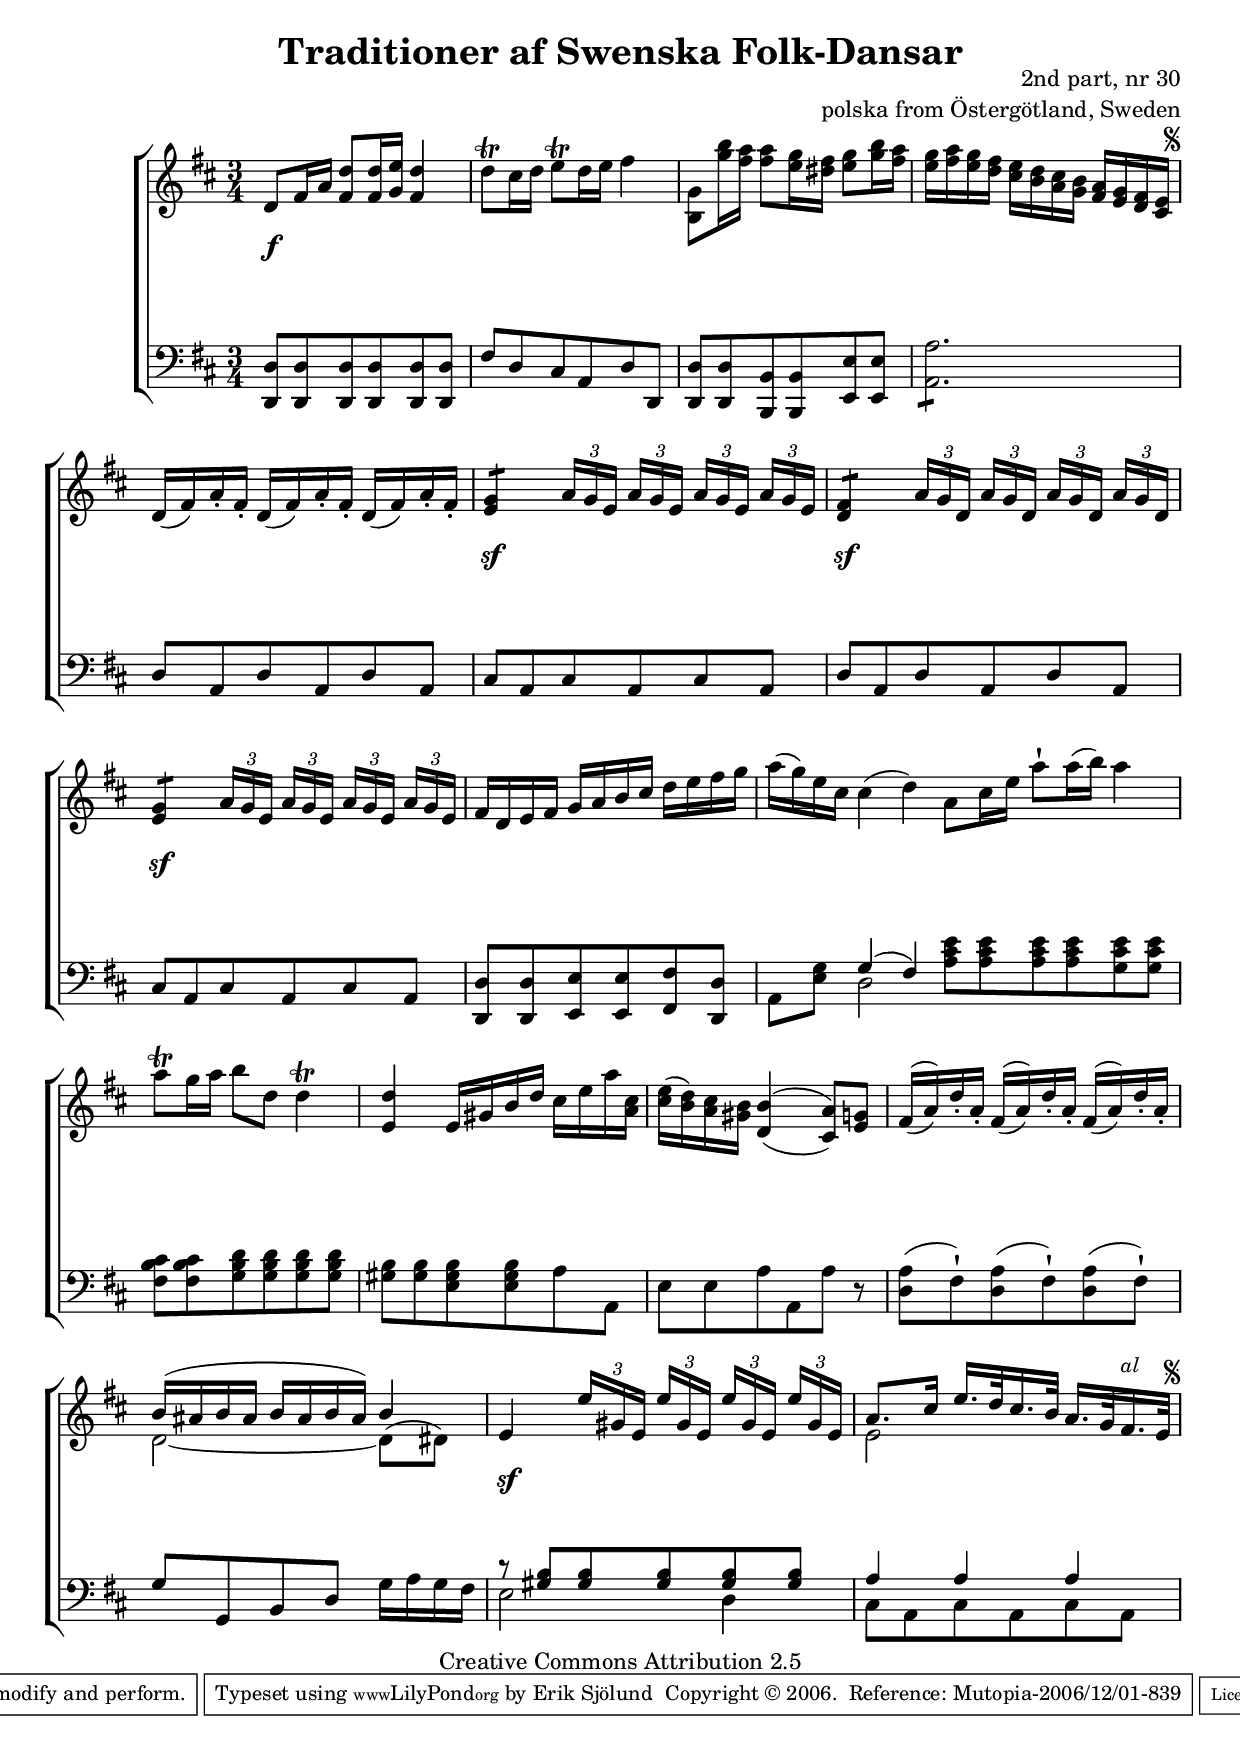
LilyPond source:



\header {
    title = "Traditioner af Swenska Folk-Dansar"
    opus = \markup {
         \column  {
          \right-align  "2nd part, nr 30"
   \right-align "polska from Östergötland, Sweden" 
}
 } 
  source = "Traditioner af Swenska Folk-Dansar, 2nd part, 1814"



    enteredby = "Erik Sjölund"
				% mutopia headers.

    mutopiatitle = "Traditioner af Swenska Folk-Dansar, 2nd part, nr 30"

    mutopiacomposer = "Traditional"
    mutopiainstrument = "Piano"
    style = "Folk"
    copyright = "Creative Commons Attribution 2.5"
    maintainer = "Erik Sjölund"
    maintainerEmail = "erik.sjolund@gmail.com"




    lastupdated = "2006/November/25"
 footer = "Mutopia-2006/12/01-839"
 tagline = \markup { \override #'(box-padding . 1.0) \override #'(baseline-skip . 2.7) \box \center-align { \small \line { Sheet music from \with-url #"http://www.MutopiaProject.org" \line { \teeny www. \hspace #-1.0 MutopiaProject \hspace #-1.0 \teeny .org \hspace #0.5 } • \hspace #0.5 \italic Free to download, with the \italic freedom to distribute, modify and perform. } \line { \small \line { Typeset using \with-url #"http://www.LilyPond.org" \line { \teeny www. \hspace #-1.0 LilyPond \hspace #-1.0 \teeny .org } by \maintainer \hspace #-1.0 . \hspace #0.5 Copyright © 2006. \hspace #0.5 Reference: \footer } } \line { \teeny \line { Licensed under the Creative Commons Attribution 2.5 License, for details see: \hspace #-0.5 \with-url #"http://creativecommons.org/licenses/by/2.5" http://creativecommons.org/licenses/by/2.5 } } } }
  }




     \version "2.8.5"








global={
	\time 3/4
	\key d \major
}


upperII = {

	d'16( fis') a'-. fis'-.	d'16( fis') a'-. fis'-.	d'16( fis') a'-. fis'-. |
	\repeat "tremolo" 2 <e' g'>8 \times 2/3 { a'16[ g' e'] } \times 2/3 { a'16[ g' e'] } \times 2/3 { a'16[ g' e'] } \times 2/3 { a'16[ g' e'] }   |
	\repeat "tremolo" 2 <d' fis'>8 \times 2/3 { a'16[ g' d'] } \times 2/3 { a'16[ g' d'] }  \times 2/3 { a'16[ g' d'] } \times 2/3 { a'16[ g' d'] } |
	\repeat "tremolo" 2  <e' g'>8 \times 2/3 { a'16[ g' e'] } \times 2/3 { a'16[ g' e'] } \times 2/3 { a'16[ g' e'] }  \times 2/3 { a'16[ g' e'] }  |
	fis'16 d' e' fis' g' a' b' cis'' d'' e'' fis'' g'' |
	a''( g'') e'' cis'' cis''4( d'') |

}

upperIII = {

	a'8 cis''16 e'' a''8\staccatissimo a''16( b'') a''4 |
	a''8\trill g''16 a'' b''8 d'' d''4\trill |
	<e' d''> e'16 gis' b' d'' cis'' e'' a'' <a' cis''> |
	<cis'' e''>( <b' d''>) <a' cis''> <gis' b'> \set doubleSlurs = ##t <d' b'>4( <cis' a'>8) <e' g'> |
	fis'16( a') d''-. a'-.  fis'16( a') d''-. a'-.  fis'16( a') d''-. a'-. |
%15
	<< { b'( ais' b' ais' b' ais' b' ais') b'4 } \\ { d'2~ d'8^( dis'8) } >> |
	e'4 \times 2/3 { e''16[ gis' e'] }  \times 2/3 { e''16[ gis' e'] }  \times 2/3 { e''16[ gis' e'] }  \times 2/3 { e''16[ gis' e'] }  |


	
     \override Score.RehearsalMark
       #'break-visibility = #begin-of-line-invisible
	<< { a'8. cis''16 e''16. d''32 cis''16. b'32 a'16. g'32 fis'16. e'32 } \\ { e'2 s4 } >> |
     \once \override Score.RehearsalMark #'self-alignment-X = #right

 \mark \markup {  \small \italic "al  " \null \tiny  \musicglyph #"scripts.segno" }

}
    
upper =  {
  \global
  \repeat volta 2 {

	d'8 fis'16 a' <fis' d''>8 <fis' d''>16 <g' e''> <fis' d''>4 |
	d''8\trill cis''16 d'' e''8\trill d''16 e'' fis''4 |
	<b g'>8 <g'' b''>16 <fis'' a''> <fis'' a''>8 <e'' g''>16 <dis'' fis''> <e'' g''>8 <g'' b''>16 <fis'' a''> |

     \override Score.RehearsalMark
       #'break-visibility = #begin-of-line-invisible
	<e'' g''> <fis'' a''> <e'' g''> <d'' fis''> <cis'' e''> <b' d''> <a' cis''> <g' b'> <fis' a'> <e' g'> <d' fis'> <cis' e'> |
     \once \override Score.RehearsalMark #'self-alignment-X = #right

    \mark \markup {  \tiny  \musicglyph #"scripts.segno"  }


  \upperII



}
\bar ":|:"
\upperIII
 

}


lowerII = {


	d8 a, d a, d a, |
	cis a, cis a, cis a, |
	d8 a, d a, d a, |
	cis a, cis a, cis a, |
	<d, d> <d, d> <e, e> <e, e> <fis, fis> <d, d> |
	a, <e g> << { g4( fis) } \\ { d2 } >>  |


}

lowerIII = { 

	<a cis' e'>8 <a cis' e'> <a cis' e'> <a cis' e'> <g cis' e'> <g cis' e'> |
%10
	<fis b cis'> <fis b cis'> <g b d'> <g b d'> <g b d'> <g b d'> |
	<gis b> <gis b> <e gis b> <e gis b> a a, |
	e e a a, a r |

	<d a>( fis)\staccatissimo <d a>( fis)\staccatissimo <d a>( fis)\staccatissimo |
	g g, b, d g16 a g fis |
%15
	<< { r8 <gis b> <gis b> <gis b> <gis b> <gis b> 
	a4 a a } \\ { e2 d4 cis8 a,8 cis8 a,8 cis8 a,8  } >>



}
     
lower =  {
  \global \clef bass
  \repeat volta 2 {
	<d, d>8 <d, d> <d, d> <d, d> <d, d> <d, d> |
	fis d cis a, d d, |
	<d, d> <d, d> <b,, b,> <b,, b,> <e, e> <e, e> |
	\repeat "tremolo" 6 <a, a>8 |


   \lowerII
 }
\bar ":|:"
\lowerIII  
}
dynamicsI = {

s4 \f s4 s4
s2.*3


}
dynamicsII = {
s2.
s4 \sf s4 s4
s4 \sf s4 s4
s4 \sf s4 s4
s2.
s2.


}
dynamicsIII = {


s2.*6
s4 \sf s4 s4
s2.

}


dynamics = {
  \repeat volta 2 {
\dynamicsI
\dynamicsII

}

\dynamicsIII

}



\score {
  \new PianoStaff \with{systemStartDelimiter = #'SystemStartBracket } <<
    \new Staff = "upper" \upper
    \new Dynamics = "dynamics" \dynamics
    \new Staff = "lower" <<
      \clef bass
      \lower
    >>
  >>

  \layout {
    \context {
      \type "Engraver_group"
      \name Dynamics
      \alias Voice % So that \cresc works, for example.
      \consists "Output_property_engraver"
%      \override VerticalAxisGroup #'minimum-Y-extent = #'(-1 . 1)
      \consists "Piano_pedal_engraver"
      \consists "Script_engraver"
      \consists "Dynamic_engraver"
      \consists "Text_engraver"
      \override TextScript #'font-size = #2
      \override TextScript #'font-shape = #'italic

      \override DynamicText #'extra-offset = #'(0 . 2.5)
      \override Hairpin #'extra-offset = #'(0 . 2.5)


      \consists "Skip_event_swallow_translator"
      \consists "Axis_group_engraver"
    }
    \context {\Score \remove "Bar_number_engraver"}
    \context {
      \PianoStaff
      \accepts Dynamics
   \override VerticalAlignment #'forced-distance = #7
  \override SpanBar #'transparent = ##t

    }
  }
}

          


mididynamics = {  \dynamics  \dynamicsII  \dynamicsIII \dynamicsII  } 
midiupper = { \upper \upperII \upperIII \upperII }
midilower = { \lower \lowerII \lowerIII \lowerII }






\score {
  \unfoldRepeats
  \new PianoStaff <<
    \new Staff = "upper" <<  \midiupper  \mididynamics >>
    \new Staff = "lower" <<  \midilower  \mididynamics >>
  >>
  \midi {
    \context {
      \type "Performer_group"
      \name Dynamics
      \consists "Piano_pedal_performer"
    }
    \context {
      \PianoStaff
      \accepts Dynamics
    }
 \tempo 4=100    
  }
}






  


